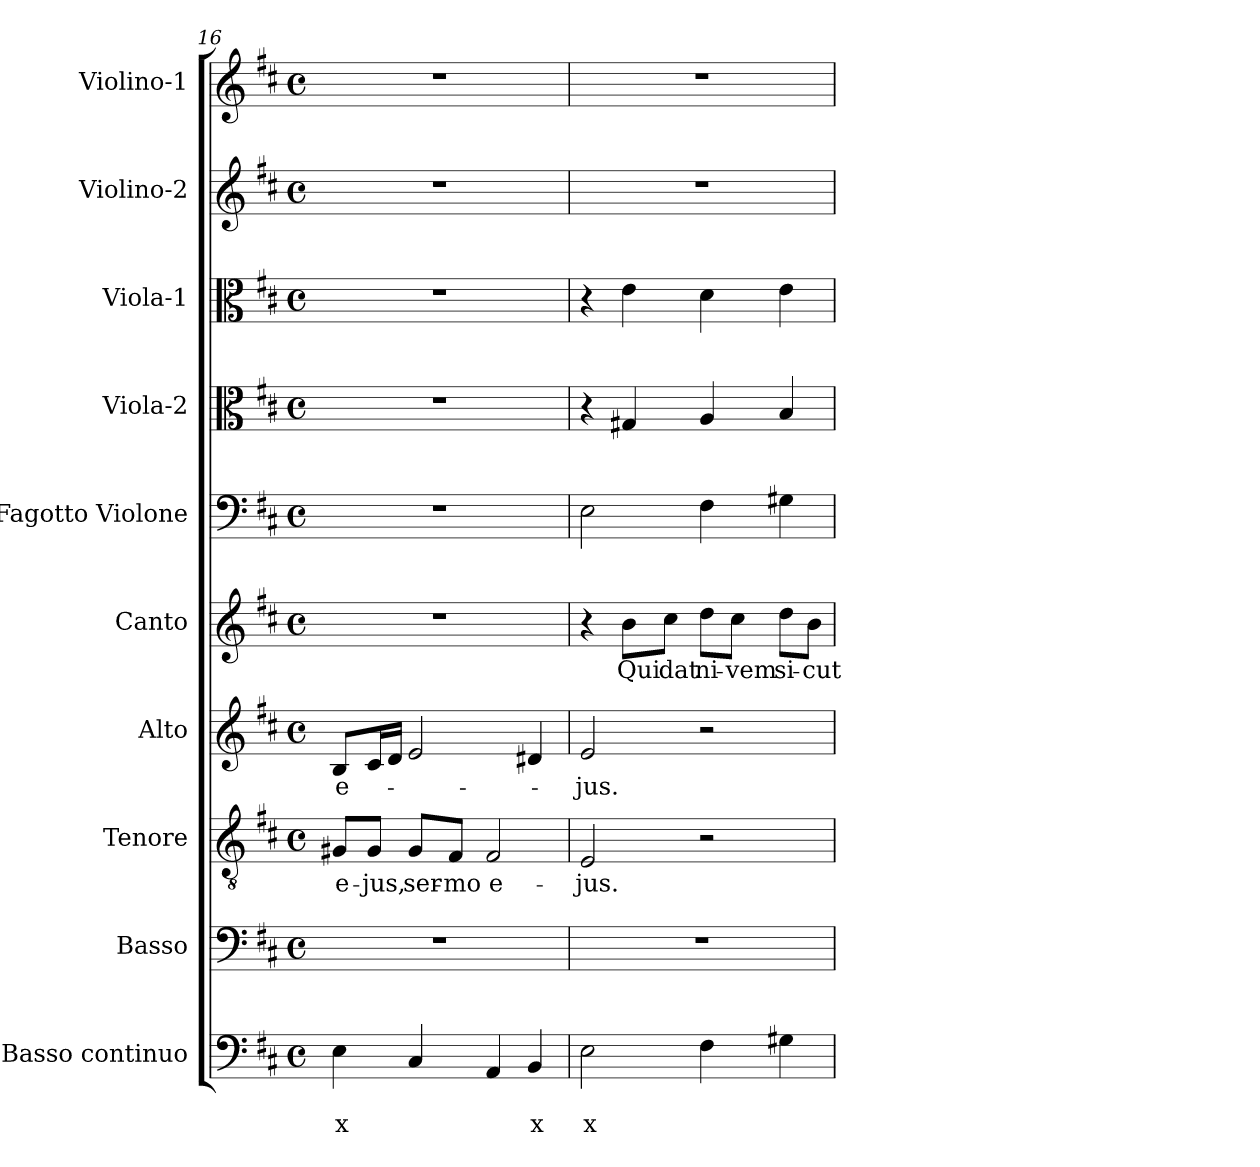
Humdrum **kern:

**kern	**text	**text	**kern	**kern	**text	**kern	**text	**kern	**text	**kern	**kern	**kern	**kern	**kern
*part10	*part10	*part10	*part9	*part8	*part8	*part7	*part7	*part6	*part6	*part5	*part4	*part3	*part2	*part1
*staff10	*staff10	*staff10	*staff9	*staff8	*staff8	*staff7	*staff7	*staff6	*staff6	*staff5	*staff4	*staff3	*staff2	*staff1
*I"Basso continuo	*	*	*I"Basso	*I"Tenore	*	*I"Alto	*	*I"Canto	*	*I"Fagotto Violone	*I"Viola-2	*I"Viola-1	*I"Violino-2	*I"Violino-1
*I'BC	*	*	*I'B	*I'T	*	*I'A	*	*I'C	*	*I'Fg	*I'Va2	*I'Va1	*I'Vi2	*I'Vi1
*clefF4	*	*	*clefF4	*clefGv2	*	*clefG2	*	*clefG2	*	*clefF4	*clefC3	*clefC3	*clefG2	*clefG2
*k[f#c#]	*	*	*k[f#c#]	*k[f#c#]	*	*k[f#c#]	*	*k[f#c#]	*	*k[f#c#]	*k[f#c#]	*k[f#c#]	*k[f#c#]	*k[f#c#]
*D:	*	*	*D:	*D:	*	*D:	*	*D:	*	*D:	*D:	*D:	*D:	*D:
*M4/4	*	*	*M4/4	*M4/4	*	*M4/4	*	*M4/4	*	*M4/4	*M4/4	*M4/4	*M4/4	*M4/4
*met(c)	*	*	*met(c)	*met(c)	*	*met(c)	*	*met(c)	*	*met(c)	*met(c)	*met(c)	*met(c)	*met(c)
=16	=16	=16	=16	=16	=16	=16	=16	=16	=16	=16	=16	=16	=16	=16
!	!	!LO:LY:b	!	!	!	!	!	!	!	!	!	!	!	!
!	!	!	!	!	!LO:LY:b	!	!	!	!	!	!	!	!	!
!	!	!	!	!	!	!	!LO:LY:b	!	!	!	!	!	!	!
4E\	.	x	1r	8G#X/L	e-	8B/L	e-	1r	.	1r	1r	1r	1r	1r
!	!	!	!	!	!LO:LY:b	!	!	!	!	!	!	!	!	!
.	.	.	.	8G#/J	-jus,	16c#/L	.	.	.	.	.	.	.	.
.	.	.	.	.	.	16d/JJ	.	.	.	.	.	.	.	.
!	!	!	!	!	!LO:LY:b	!	!	!	!	!	!	!	!	!
4C#/	.	.	.	8G#/L	ser-	2e/	.	.	.	.	.	.	.	.
!	!	!	!	!	!LO:LY:b	!	!	!	!	!	!	!	!	!
.	.	.	.	8F#/J	-mo	.	.	.	.	.	.	.	.	.
!	!	!	!	!	!LO:LY:b	!	!	!	!	!	!	!	!	!
4AA/	.	.	.	2F#/	e-	.	.	.	.	.	.	.	.	.
!	!	!LO:LY:b	!	!	!	!	!	!	!	!	!	!	!	!
4BB/	.	x	.	.	.	4d#X/	.	.	.	.	.	.	.	.
!!LO:LB:g=z
=17	=17	=17	=17	=17	=17	=17	=17	=17	=17	=17	=17	=17	=17	=17
!	!	!LO:LY:b	!	!	!	!	!	!	!	!	!	!	!	!
!	!	!	!	!	!LO:LY:b	!	!	!	!	!	!	!	!	!
!	!	!	!	!	!	!	!LO:LY:b	!	!	!	!	!	!	!
2E\	.	x	1r	2E/	-jus.	2e/	-jus.	4r	.	2E\	4r	4r	1r	1r
!	!	!	!	!	!	!	!	!	!LO:LY:b	!	!	!	!	!
.	.	.	.	.	.	.	.	8b\L	Qui	.	4G#X/	4e\	.	.
!	!	!	!	!	!	!	!	!	!LO:LY:b	!	!	!	!	!
.	.	.	.	.	.	.	.	8cc#\J	dat	.	.	.	.	.
!	!	!	!	!	!	!	!	!	!LO:LY:b	!	!	!	!	!
4F#\	.	.	.	2r	.	2r	.	8dd\L	ni-	4F#\	4A/	4d\	.	.
!	!	!	!	!	!	!	!	!	!LO:LY:b	!	!	!	!	!
.	.	.	.	.	.	.	.	8cc#\J	-vem	.	.	.	.	.
!	!	!	!	!	!	!	!	!	!LO:LY:b	!	!	!	!	!
4G#X\	.	.	.	.	.	.	.	8dd\L	si-	4G#X\	4B/	4e\	.	.
!	!	!	!	!	!	!	!	!	!LO:LY:b	!	!	!	!	!
.	.	.	.	.	.	.	.	8b\J	-cut	.	.	.	.	.
=	=	=	=	=	=	=	=	=	=	=	=	=	=	=
*-	*-	*-	*-	*-	*-	*-	*-	*-	*-	*-	*-	*-	*-	*-
